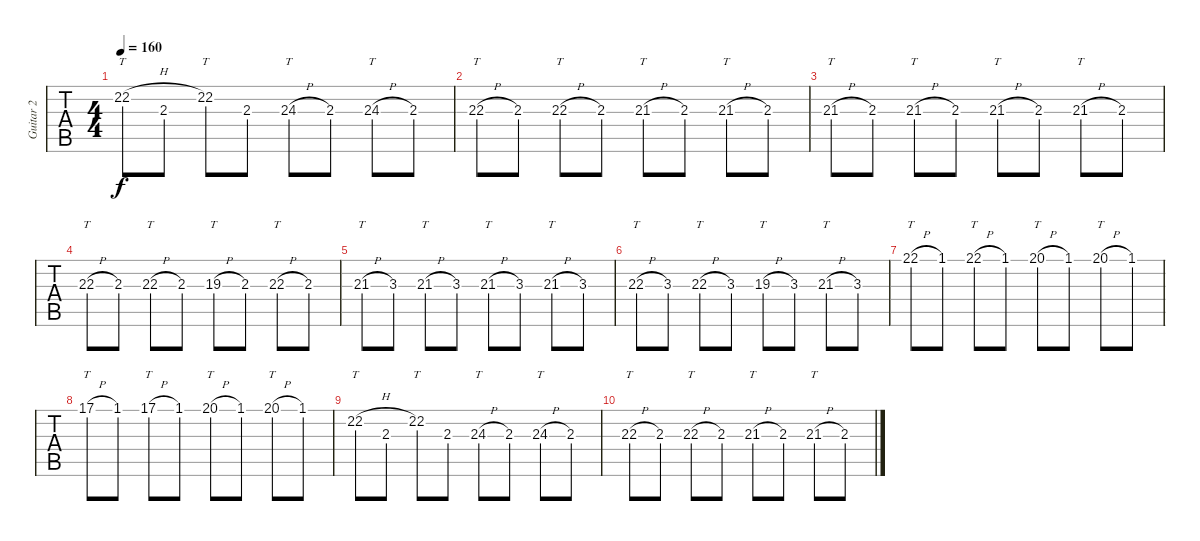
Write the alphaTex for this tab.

\track ("Guitar 2" "Guitar 2") {instrument overdrivenguitar}
\staff {tabs}
\tuning (D4 A3 F3 C3 G2 C2) {hide}
\ts (4 4)
\tempo 160
\clef g2
\ks c
22.2{h}.8{tt dy f} 2.3.8 22.2.8{tt} 2.3.8 24.3{h}.8{tt} 2.3.8 24.3{h}.8{tt} 2.3.8 |
22.3{h}.8{tt} 2.3.8 22.3{h}.8{tt} 2.3.8 21.3{h}.8{tt} 2.3.8 21.3{h}.8{tt} 2.3.8 |
21.3{h}.8{tt} 2.3.8 21.3{h}.8{tt} 2.3.8 21.3{h}.8{tt} 2.3.8 21.3{h}.8{tt} 2.3.8 |
22.3{h}.8{tt} 2.3.8 22.3{h}.8{tt} 2.3.8 19.3{h}.8{tt} 2.3.8 22.3{h}.8{tt} 2.3.8 |
21.3{h}.8{tt} 3.3.8 21.3{h}.8{tt} 3.3.8 21.3{h}.8{tt} 3.3.8 21.3{h}.8{tt} 3.3.8 |
22.3{h}.8{tt} 3.3.8 22.3{h}.8{tt} 3.3.8 19.3{h}.8{tt} 3.3.8 21.3{h}.8{tt} 3.3.8 |
22.1{h}.8{tt} 1.1.8 22.1{h}.8{tt} 1.1.8 20.1{h}.8{tt} 1.1.8 20.1{h}.8{tt} 1.1.8 |
17.1{h}.8{tt} 1.1.8 17.1{h}.8{tt} 1.1.8 20.1{h}.8{tt} 1.1.8 20.1{h}.8{tt} 1.1.8 |
22.2{h}.8{tt} 2.3.8 22.2.8{tt} 2.3.8 24.3{h}.8{tt} 2.3.8 24.3{h}.8{tt} 2.3.8 |
22.3{h}.8{tt} 2.3.8 22.3{h}.8{tt} 2.3.8 21.3{h}.8{tt} 2.3.8 21.3{h}.8{tt} 2.3.8
